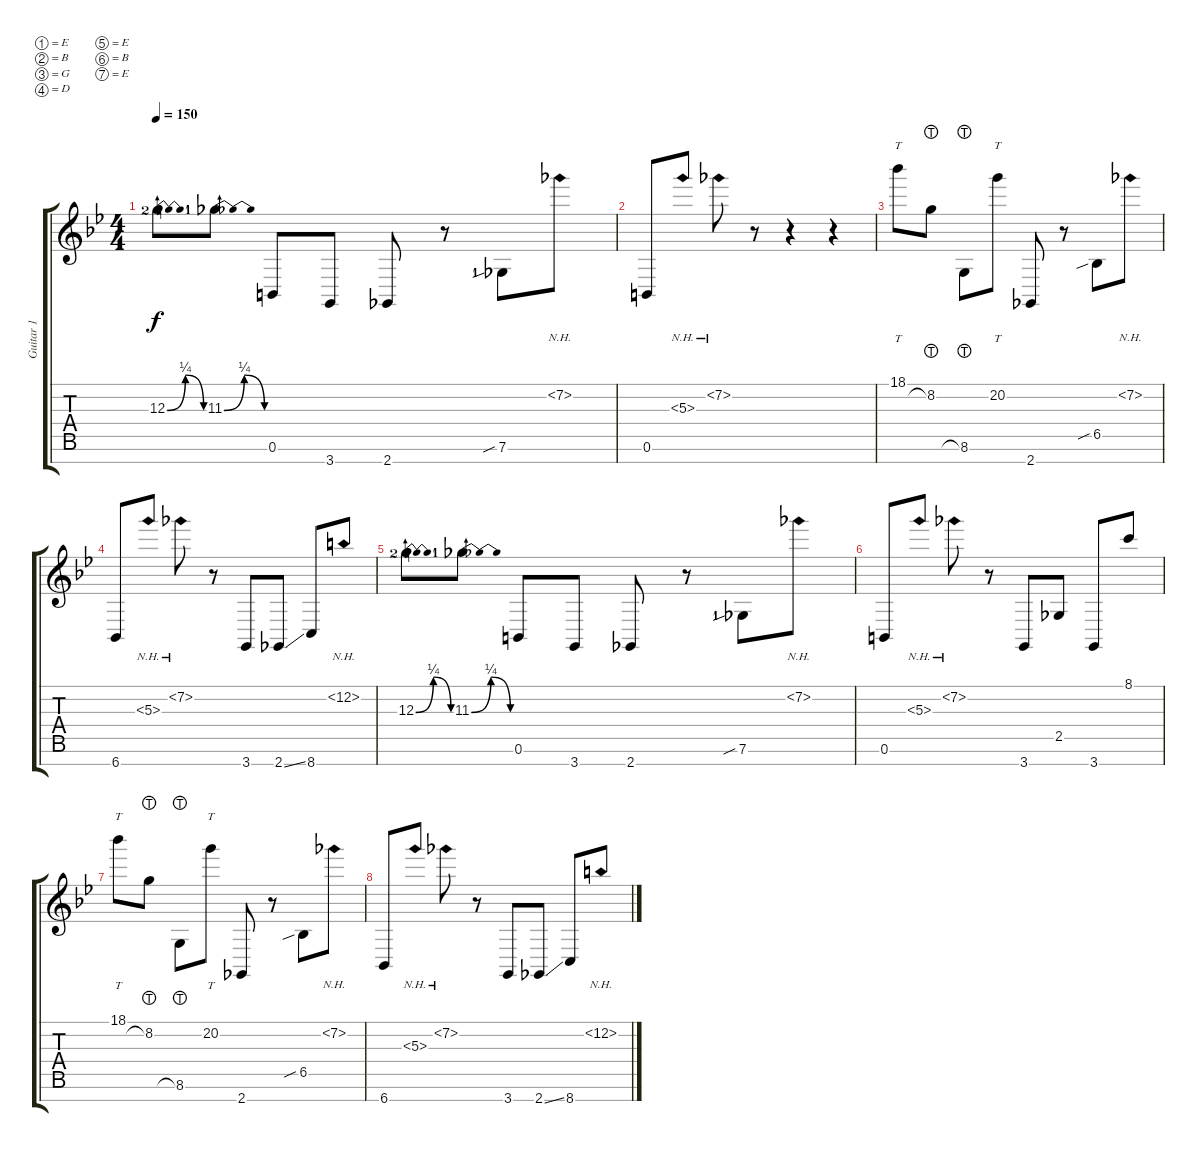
\bracketExtendMode groupsimilarinstruments
\otherSystemsTrackNameOrientation horizontal
\track ("Guitar" "Guitar 1") {instrument distortionguitar}
\staff {score tabs}
\tuning (E4 B3 G3 D3 E2 B1 E1)
\ts (4 4)
\tempo 150
\clef g2
\ks bb
12.3{be (bendrelease 0 0 10.799999999999999 1 20.4 1 30 0) lf 3 acc forcenatural}.8{dy f beam Down} 11.3{be (bendrelease 0 0 10.2 1 20.4 1 30 0) lf 2 acc b}.8{beam Down} 0.6{acc forcenatural}.8{beam Up} 3.7{acc forcenatural}.8{beam Up} 2.7{acc b}.8{beam Up} r.8{beam Up} 7.6{sib lf 2 acc b}.8{beam Down} 7.2{nh acc b}.8{beam Down} |
0.6{acc forcenatural}.8{beam Up} 5.3{nh acc forcenatural}.8{beam Up} 7.2{nh acc b}.8{beam Down} r.8{beam Down} r.4{beam Down} r.4{beam Down} |
18.1{acc b}.8{tt beam Down} 8.2{lht acc forcenatural}.8{beam Down} 8.6{lht acc forcenatural}.8{beam Down} 20.2{acc forcenatural}.8{tt beam Down} 2.7{acc b}.8{beam Up} r.8{beam Up} 6.5{sib acc b}.8{beam Down} 7.2{nh acc b}.8{beam Down} |
6.7{acc b}.8{beam Up} 5.3{nh acc forcenatural}.8{beam Up} 7.2{nh acc b}.8{beam Down} r.8{beam Down} 3.7{acc forcenatural}.8{beam Up} 2.7{ss acc b}.8{beam Up} 8.7{acc forcenatural}.8{beam Up} 12.2{nh acc forcenatural}.8{beam Up} |
12.3{be (bendrelease 0 0 10.799999999999999 1 20.4 1 30 0) lf 3 acc forcenatural}.8{beam Down} 11.3{be (bendrelease 0 0 10.2 1 20.4 1 30 0) lf 2 acc b}.8{beam Down} 0.6{acc forcenatural}.8{beam Up} 3.7{acc forcenatural}.8{beam Up} 2.7{acc b}.8{beam Up} r.8{beam Up} 7.6{sib lf 2 acc b}.8{beam Down} 7.2{nh acc b}.8{beam Down} |
0.6{acc forcenatural}.8{beam Up} 5.3{nh acc forcenatural}.8{beam Up} 7.2{nh acc b}.8{beam Down} r.8{beam Down} 3.7{acc forcenatural}.8{beam Up} 2.5{acc b}.8{beam Up} 3.7{acc forcenatural}.8{beam Up} 8.1{acc forcenatural}.8{beam Up} |
18.1{acc b}.8{tt beam Down} 8.2{lht acc forcenatural}.8{beam Down} 8.6{lht acc forcenatural}.8{beam Down} 20.2{acc forcenatural}.8{tt beam Down} 2.7{acc b}.8{beam Up} r.8{beam Up} 6.5{sib acc b}.8{beam Down} 7.2{nh acc b}.8{beam Down} |
6.7{acc b}.8{beam Up} 5.3{nh acc forcenatural}.8{beam Up} 7.2{nh acc b}.8{beam Down} r.8{beam Down} 3.7{acc forcenatural}.8{beam Up} 2.7{ss acc b}.8{beam Up} 8.7{acc forcenatural}.8{beam Up} 12.2{nh acc forcenatural}.8{beam Up}
